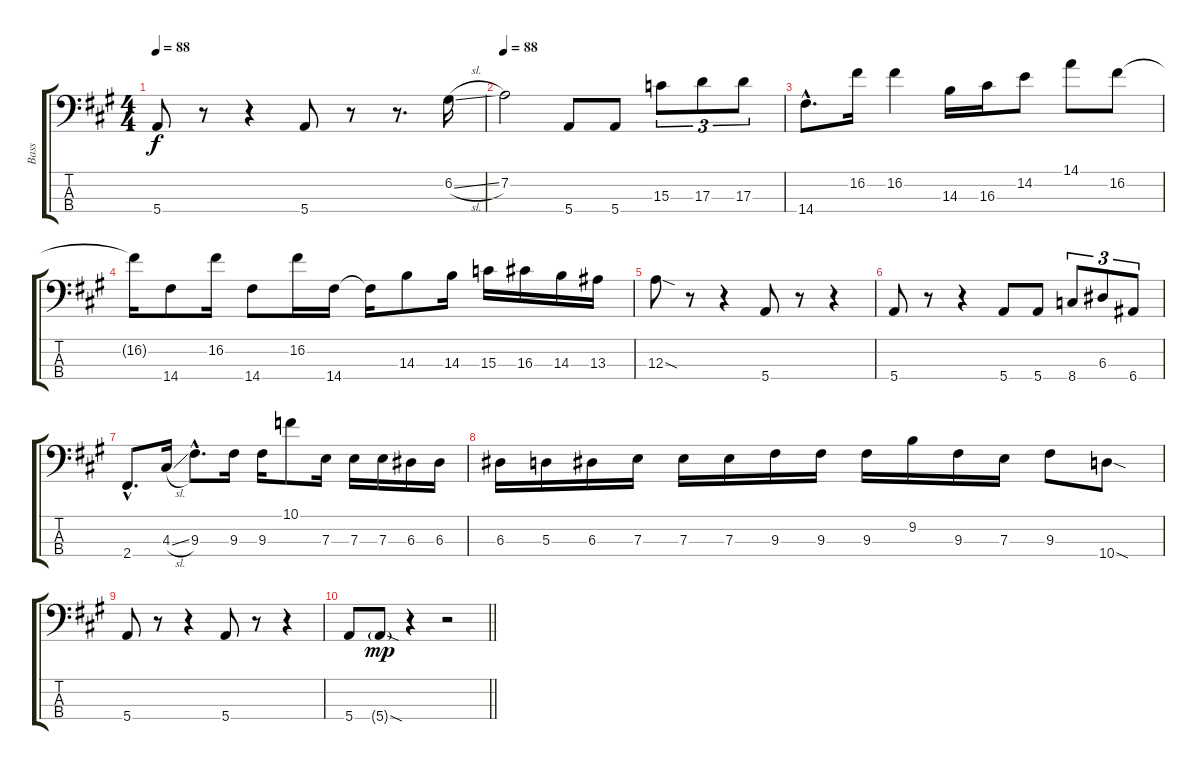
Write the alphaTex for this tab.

\track ("Bass" "Bass") {instrument electricbasspick}
\staff {score tabs}
\tuning (G2 D2 A1 E1) {hide}
\ts (4 4)
\tempo 88
\clef f4
\ks a
5.4.8{dy f} r.8 r.4 5.4.8 r.8 r.8{d} 6.2{sl}.16 |
\tempo 88
7.2.2 5.4.8 5.4.8 15.3.8{tu (3 2)} 17.3.8{tu (3 2)} 17.3.8{tu (3 2)} |
14.4{hac}.8{d} 16.2.16 16.2.4 14.3.16 16.3.16 14.2.8 14.1.8 16.2.8 |
16.2{t}.16 14.4.8 16.2.16 14.4.8 16.2.16 14.4.16 14.4{t}.16 14.3.8 14.3.16 15.3.16 16.3.16 14.3.16 13.3.16 |
12.3{sod}.8 r.8 r.4 5.4.8 r.8 r.4 |
5.4.8 r.8 r.4 5.4.8 5.4.8 8.4.8{tu (3 2)} 6.3.8{tu (3 2)} 6.4.8{tu (3 2)} |
2.4{hac}.8{d} 4.3{sl}.16 9.3{hac}.8{d} 9.3.16 9.3.16 10.1.8 7.3.16 7.3.16 7.3.16 6.3.16 6.3.16 |
6.3.16 5.3.16 6.3.16 7.3.16 7.3.16 7.3.16 9.3.16 9.3.16 9.3.16 9.2.16 9.3.16 7.3.16 9.3.8 10.4{sod}.8 |
5.4.8 r.8 r.4 5.4.8 r.8 r.4 |
\barLineRight lightlight
5.4.8 5.4{sod g}.8{dy mp} r.4 r.2
